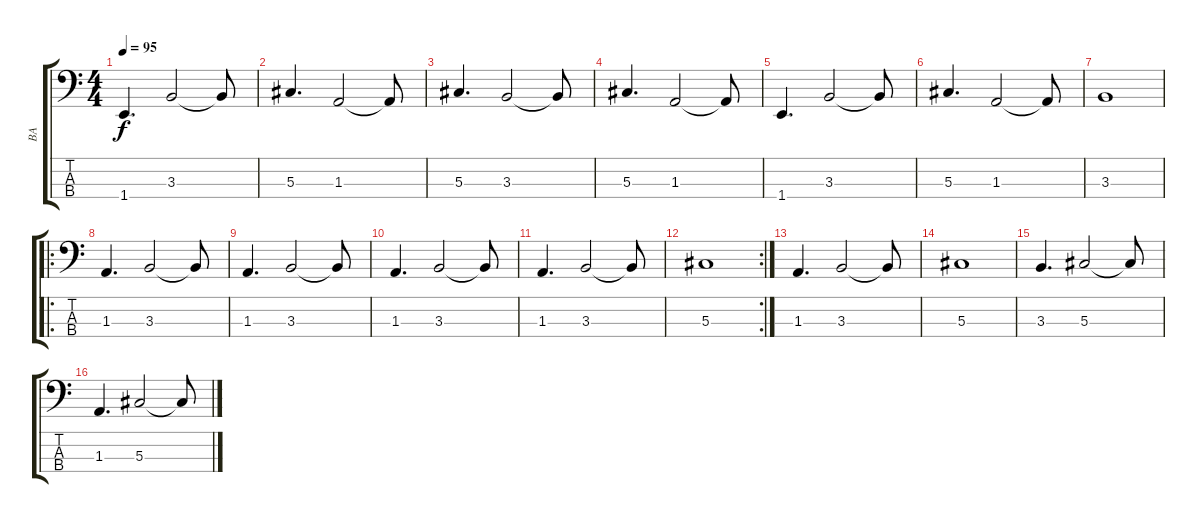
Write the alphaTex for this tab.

\track ("BA" "BA") {instrument electricbassfinger}
\staff {score tabs}
\tuning (Gb2 Db2 Ab1 Eb1) {hide}
\ts (4 4)
\tempo 95
\clef f4
\ks c
1.4.4{d dy f} 3.3.2 3.3{t}.8 |
5.3.4{d} 1.3.2 1.3{t}.8 |
5.3.4{d} 3.3.2 3.3{t}.8 |
5.3.4{d} 1.3.2 1.3{t}.8 |
1.4.4{d} 3.3.2 3.3{t}.8 |
5.3.4{d} 1.3.2 1.3{t}.8 |
3.3.1 |
\ro
1.3.4{d} 3.3.2 3.3{t}.8 |
1.3.4{d} 3.3.2 3.3{t}.8 |
1.3.4{d} 3.3.2 3.3{t}.8 |
1.3.4{d} 3.3.2 3.3{t}.8 |
\rc 2
5.3.1 |
1.3.4{d} 3.3.2 3.3{t}.8 |
5.3.1 |
3.3.4{d} 5.3.2 5.3{t}.8 |
1.3.4{d} 5.3.2 5.3{t}.8
